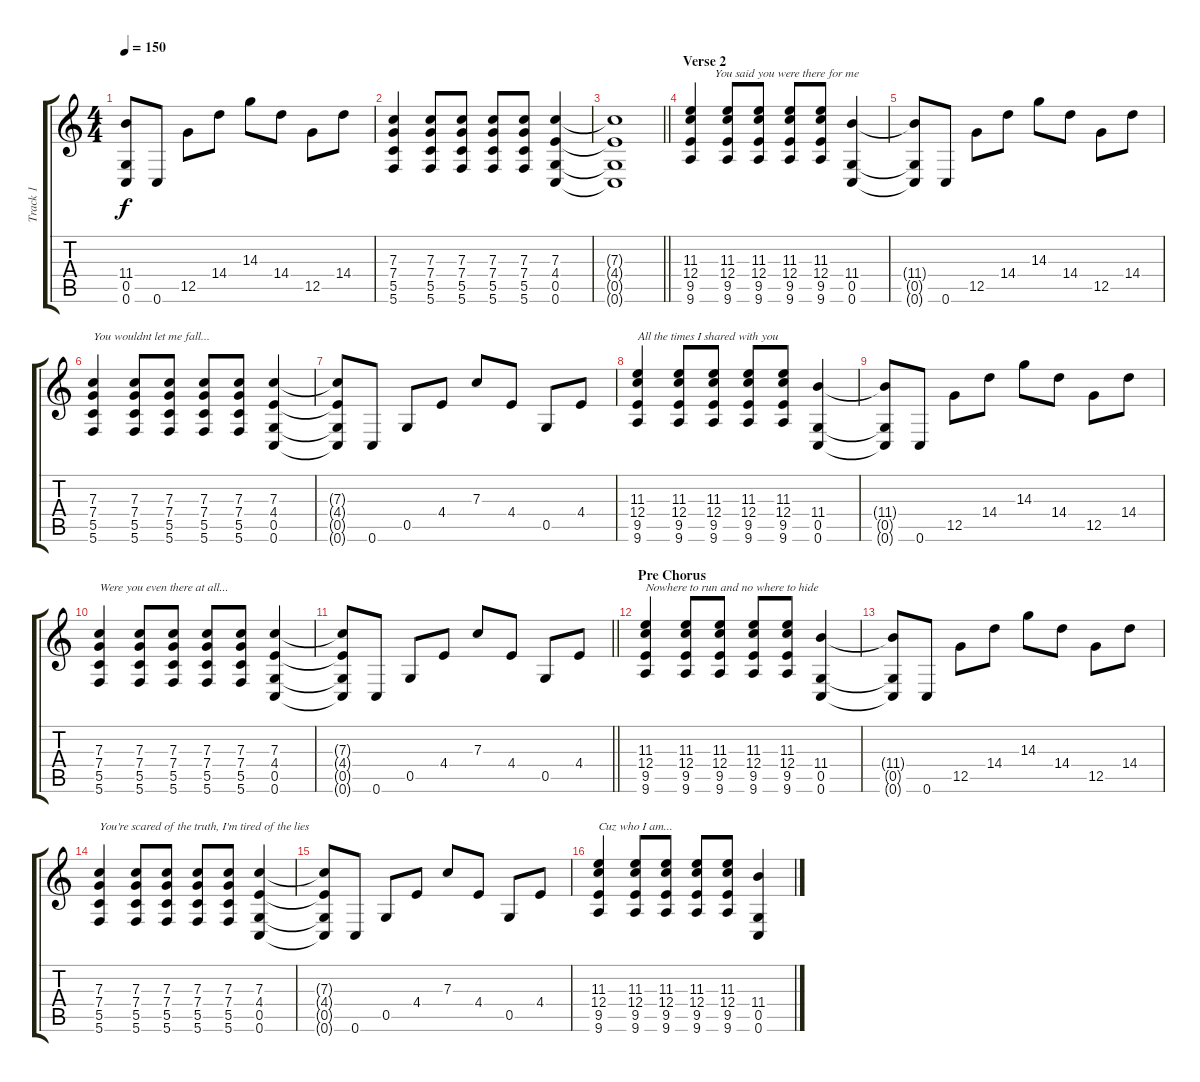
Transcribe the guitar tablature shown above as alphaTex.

\track ("Track 1" "Track 1") {instrument acousticguitarnylon}
\staff {score tabs}
\tuning (D4 A3 F3 C3 G2 C2) {hide}
\ts (4 4)
\tempo 150
\clef g2
\ks c
(11.4{t} 0.5{t} 0.6{t}).8{dy f} 0.6.8 12.5.8 14.4.8 14.3.8 14.4.8 12.5.8 14.4.8 |
(7.3 7.4 5.5 5.6).4 (7.3 7.4 5.5 5.6).8 (7.3 7.4 5.5 5.6).8 (7.3 7.4 5.5 5.6).8 (7.3 7.4 5.5 5.6).8 (7.3 4.4 0.5 0.6).4 |
\barLineRight lightlight
(7.3{t} 4.4{t} 0.5{t} 0.6{t}).1 |
\section ("" "Verse 2")
(11.3 12.4 9.5 9.6).4{txt "        You said you were there for me"} (11.3 12.4 9.5 9.6).8 (11.3 12.4 9.5 9.6).8 (11.3 12.4 9.5 9.6).8 (11.3 12.4 9.5 9.6).8 (11.4 0.5 0.6).4 |
(11.4{t} 0.5{t} 0.6{t}).8 0.6.8 12.5.8 14.4.8 14.3.8 14.4.8 12.5.8 14.4.8 |
(7.3 7.4 5.5 5.6).4{txt "You wouldnt let me fall..."} (7.3 7.4 5.5 5.6).8 (7.3 7.4 5.5 5.6).8 (7.3 7.4 5.5 5.6).8 (7.3 7.4 5.5 5.6).8 (7.3 4.4 0.5 0.6).4 |
(7.3{t} 4.4{t} 0.5{t} 0.6{t}).8 0.6.8 0.5.8 4.4.8 7.3.8 4.4.8 0.5.8 4.4.8 |
(11.3 12.4 9.5 9.6).4{txt "All the times I shared with you"} (11.3 12.4 9.5 9.6).8 (11.3 12.4 9.5 9.6).8 (11.3 12.4 9.5 9.6).8 (11.3 12.4 9.5 9.6).8 (11.4 0.5 0.6).4 |
(11.4{t} 0.5{t} 0.6{t}).8 0.6.8 12.5.8 14.4.8 14.3.8 14.4.8 12.5.8 14.4.8 |
(7.3 7.4 5.5 5.6).4{txt "Were you even there at all..."} (7.3 7.4 5.5 5.6).8 (7.3 7.4 5.5 5.6).8 (7.3 7.4 5.5 5.6).8 (7.3 7.4 5.5 5.6).8 (7.3 4.4 0.5 0.6).4 |
\barLineRight lightlight
(7.3{t} 4.4{t} 0.5{t} 0.6{t}).8 0.6.8 0.5.8 4.4.8 7.3.8 4.4.8 0.5.8 4.4.8 |
\section ("" "Pre Chorus")
(11.3 12.4 9.5 9.6).4{txt "Nowhere to run and no where to hide"} (11.3 12.4 9.5 9.6).8 (11.3 12.4 9.5 9.6).8 (11.3 12.4 9.5 9.6).8 (11.3 12.4 9.5 9.6).8 (11.4 0.5 0.6).4 |
(11.4{t} 0.5{t} 0.6{t}).8 0.6.8 12.5.8 14.4.8 14.3.8 14.4.8 12.5.8 14.4.8 |
(7.3 7.4 5.5 5.6).4{txt "You're scared of the truth, I'm tired of the lies"} (7.3 7.4 5.5 5.6).8 (7.3 7.4 5.5 5.6).8 (7.3 7.4 5.5 5.6).8 (7.3 7.4 5.5 5.6).8 (7.3 4.4 0.5 0.6).4 |
(7.3{t} 4.4{t} 0.5{t} 0.6{t}).8 0.6.8 0.5.8 4.4.8 7.3.8 4.4.8 0.5.8 4.4.8 |
(11.3 12.4 9.5 9.6).4{txt "Cuz who I am..."} (11.3 12.4 9.5 9.6).8 (11.3 12.4 9.5 9.6).8 (11.3 12.4 9.5 9.6).8 (11.3 12.4 9.5 9.6).8 (11.4 0.5 0.6).4
